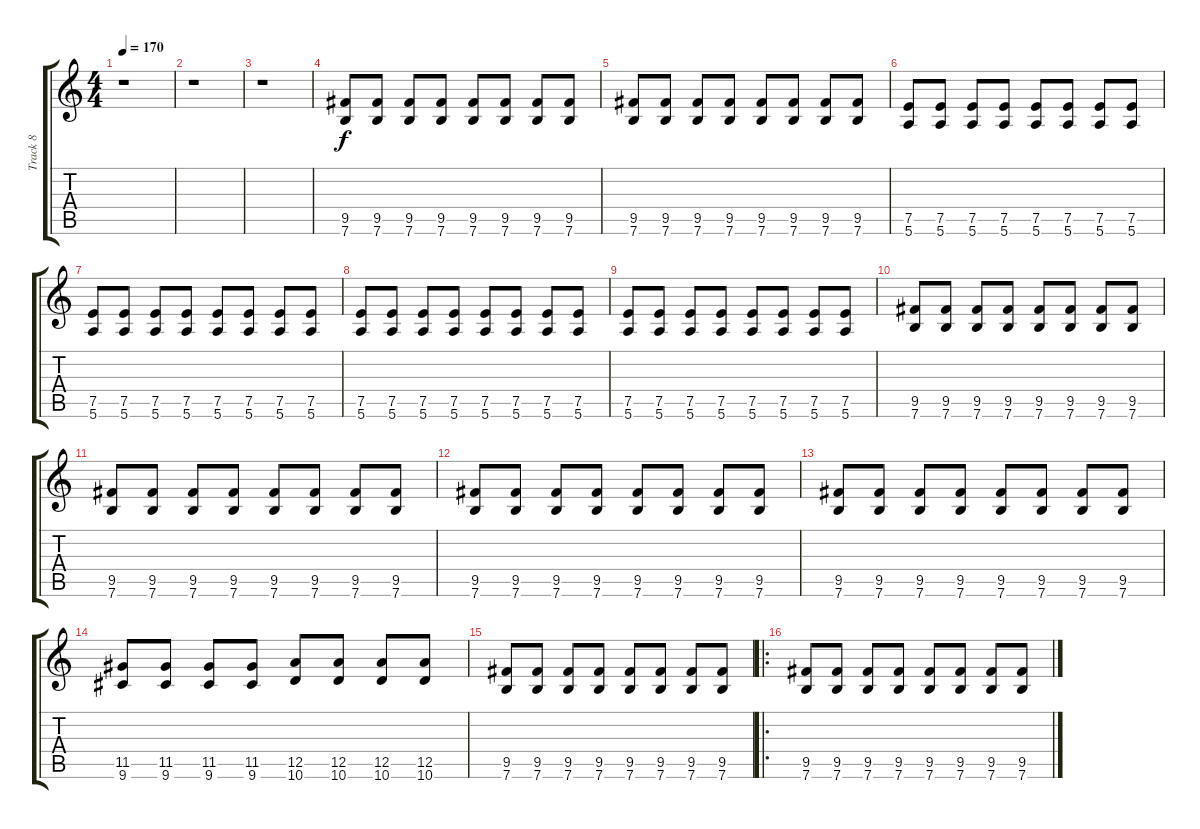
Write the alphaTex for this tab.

\track ("Track 8" "Track 8") {instrument acousticguitarsteel}
\staff {score tabs}
\tuning (E4 B3 G3 D3 A2 E2) {hide}
\ts (4 4)
\tempo 170
\clef g2
\ks c
r.1{dy f} |
r.1 |
r.1 |
(9.5 7.6).8 (9.5 7.6).8 (9.5 7.6).8 (9.5 7.6).8 (9.5 7.6).8 (9.5 7.6).8 (9.5 7.6).8 (9.5 7.6).8 |
(9.5 7.6).8 (9.5 7.6).8 (9.5 7.6).8 (9.5 7.6).8 (9.5 7.6).8 (9.5 7.6).8 (9.5 7.6).8 (9.5 7.6).8 |
(7.5 5.6).8 (7.5 5.6).8 (7.5 5.6).8 (7.5 5.6).8 (7.5 5.6).8 (7.5 5.6).8 (7.5 5.6).8 (7.5 5.6).8 |
(7.5 5.6).8 (7.5 5.6).8 (7.5 5.6).8 (7.5 5.6).8 (7.5 5.6).8 (7.5 5.6).8 (7.5 5.6).8 (7.5 5.6).8 |
(7.5 5.6).8 (7.5 5.6).8 (7.5 5.6).8 (7.5 5.6).8 (7.5 5.6).8 (7.5 5.6).8 (7.5 5.6).8 (7.5 5.6).8 |
(7.5 5.6).8 (7.5 5.6).8 (7.5 5.6).8 (7.5 5.6).8 (7.5 5.6).8 (7.5 5.6).8 (7.5 5.6).8 (7.5 5.6).8 |
(9.5 7.6).8 (9.5 7.6).8 (9.5 7.6).8 (9.5 7.6).8 (9.5 7.6).8 (9.5 7.6).8 (9.5 7.6).8 (9.5 7.6).8 |
(9.5 7.6).8 (9.5 7.6).8 (9.5 7.6).8 (9.5 7.6).8 (9.5 7.6).8 (9.5 7.6).8 (9.5 7.6).8 (9.5 7.6).8 |
(9.5 7.6).8 (9.5 7.6).8 (9.5 7.6).8 (9.5 7.6).8 (9.5 7.6).8 (9.5 7.6).8 (9.5 7.6).8 (9.5 7.6).8 |
(9.5 7.6).8 (9.5 7.6).8 (9.5 7.6).8 (9.5 7.6).8 (9.5 7.6).8 (9.5 7.6).8 (9.5 7.6).8 (9.5 7.6).8 |
(11.5 9.6).8 (11.5 9.6).8 (11.5 9.6).8 (11.5 9.6).8 (12.5 10.6).8 (12.5 10.6).8 (12.5 10.6).8 (12.5 10.6).8 |
(9.5 7.6).8 (9.5 7.6).8 (9.5 7.6).8 (9.5 7.6).8 (9.5 7.6).8 (9.5 7.6).8 (9.5 7.6).8 (9.5 7.6).8 |
\ro
(9.5 7.6).8 (9.5 7.6).8 (9.5 7.6).8 (9.5 7.6).8 (9.5 7.6).8 (9.5 7.6).8 (9.5 7.6).8 (9.5 7.6).8
